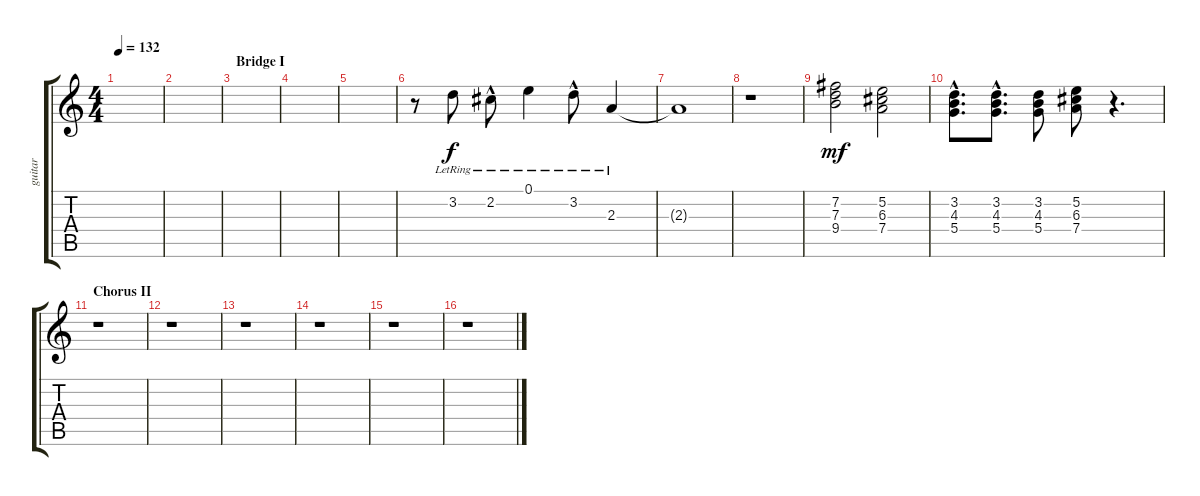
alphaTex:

\track ("guitar" "guitar") {instrument electricguitarclean}
\staff {score tabs}
\tuning (E4 B3 G3 D3 A2 E2) {hide}
\ts (4 4)
\tempo 132
\clef g2
\ks c
|
|
\section ("" "Bridge I")
|
|
|
r.8 3.2{lr}.8 2.2{hac lr}.8 0.1{lr}.4 3.2{hac lr}.8 2.3{lr}.4 |
2.3{t}.1 |
r.1 |
(7.2 7.3 9.4).2{dy mf} (5.2 6.3 7.4).2 |
(3.2{hac} 4.3{hac} 5.4{hac}).8{d} (3.2{hac} 4.3{hac} 5.4{hac}).8{d} (3.2 4.3 5.4).8 (5.2 6.3 7.4).8 r.4{d} |
\section ("" "Chorus II")
r.1 |
r.1 |
r.1 |
r.1 |
r.1 |
r.1
